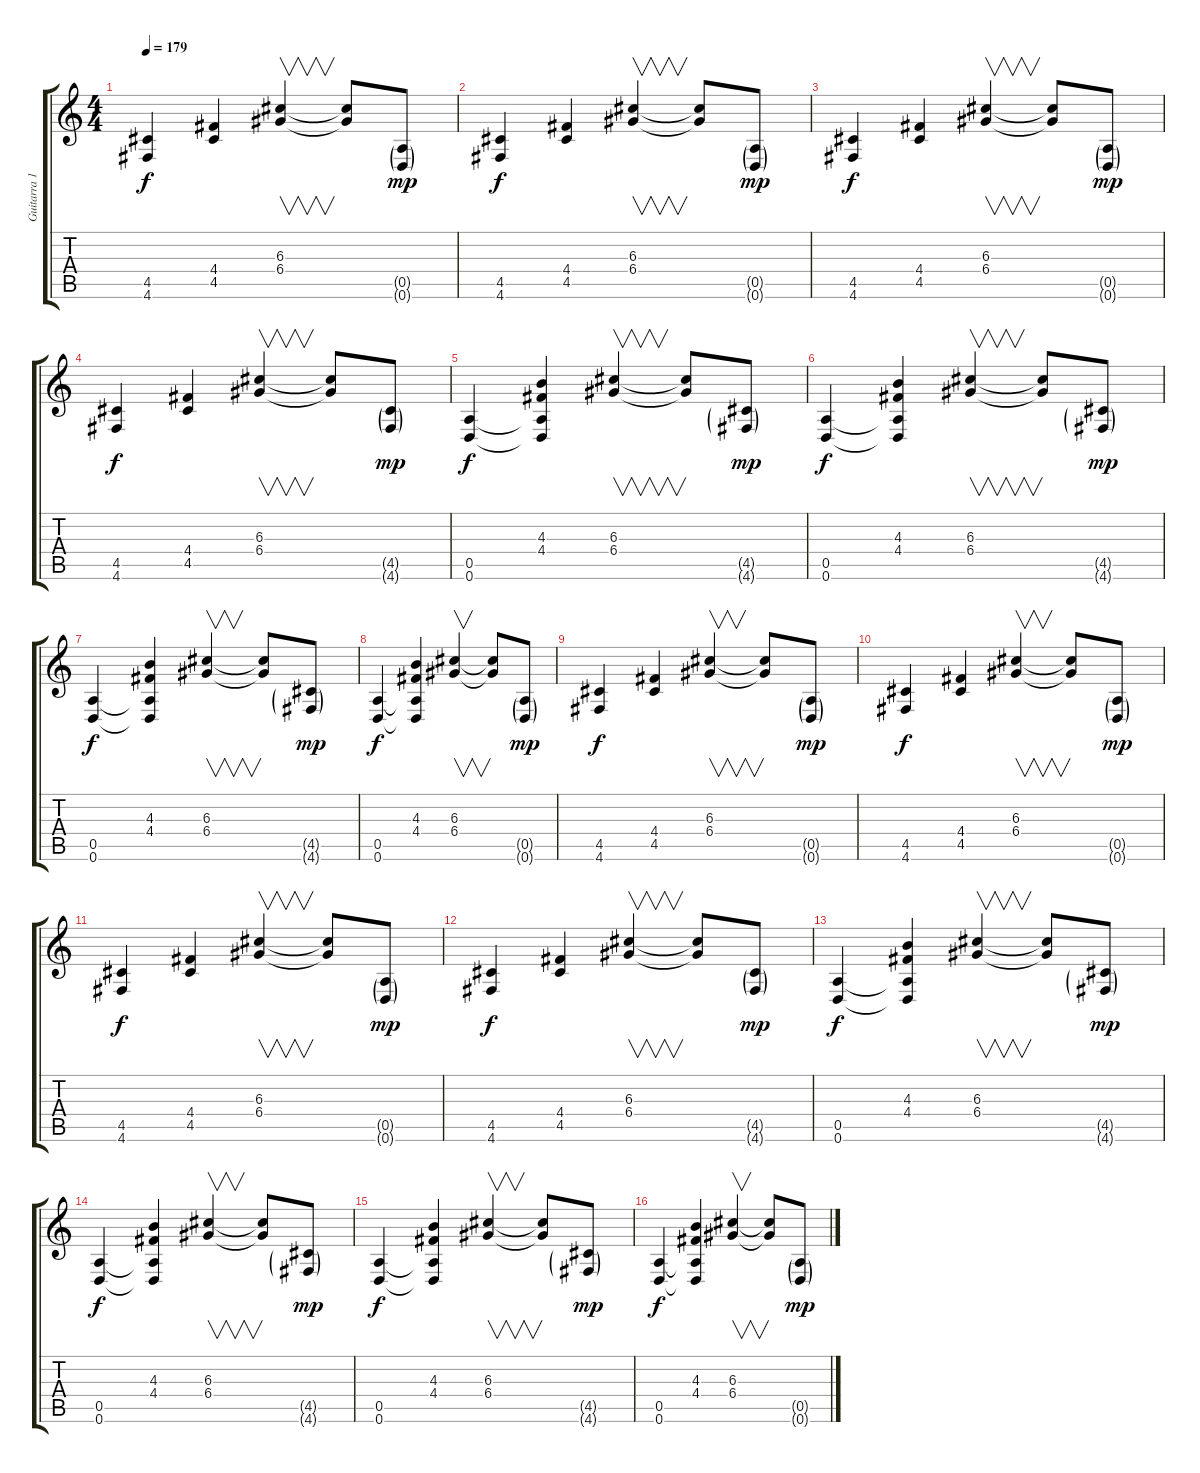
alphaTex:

\track ("Guitarra 1" "Guitarra 1") {instrument acousticguitarnylon}
\staff {score tabs}
\tuning (E4 B3 G3 D3 A2 D2) {hide}
\ts (4 4)
\tempo 179
\clef g2
\ks c
(4.5 4.6).4{dy f instrument acousticguitarsteel} (4.4 4.5).4 (6.3 6.4).4{v} (6.3{t} 6.4{t}).8 (0.5{g} 0.6{g}).8{dy mp} |
(4.5 4.6).4{dy f} (4.4 4.5).4 (6.3 6.4).4{v} (6.3{t} 6.4{t}).8 (0.5{g} 0.6{g}).8{dy mp} |
(4.5 4.6).4{dy f} (4.4 4.5).4 (6.3 6.4).4{v} (6.3{t} 6.4{t}).8 (0.5{g} 0.6{g}).8{dy mp} |
(4.5 4.6).4{dy f} (4.4 4.5).4 (6.3 6.4).4{v} (6.3{t} 6.4{t}).8 (4.5{g} 4.6{g}).8{dy mp} |
(0.5 0.6).4{dy f} (4.3 4.4 0.5{t} 0.6{t}).4 (6.3 6.4).4{v} (6.3{t} 6.4{t}).8 (4.5{g} 4.6{g}).8{dy mp} |
(0.5 0.6).4{dy f} (4.3 4.4 0.5{t} 0.6{t}).4 (6.3 6.4).4{v} (6.3{t} 6.4{t}).8 (4.5{g} 4.6{g}).8{dy mp} |
(0.5 0.6).4{dy f} (4.3 4.4 0.5{t} 0.6{t}).4 (6.3 6.4).4{v} (6.3{t} 6.4{t}).8 (4.5{g} 4.6{g}).8{dy mp} |
(0.5 0.6).4{dy f} (4.3 4.4 0.5{t} 0.6{t}).4 (6.3 6.4).4{v} (6.3{t} 6.4{t}).8 (0.5{g} 0.6{g}).8{dy mp} |
(4.5 4.6).4{dy f} (4.4 4.5).4 (6.3 6.4).4{v} (6.3{t} 6.4{t}).8 (0.5{g} 0.6{g}).8{dy mp} |
(4.5 4.6).4{dy f} (4.4 4.5).4 (6.3 6.4).4{v} (6.3{t} 6.4{t}).8 (0.5{g} 0.6{g}).8{dy mp} |
(4.5 4.6).4{dy f} (4.4 4.5).4 (6.3 6.4).4{v} (6.3{t} 6.4{t}).8 (0.5{g} 0.6{g}).8{dy mp} |
(4.5 4.6).4{dy f} (4.4 4.5).4 (6.3 6.4).4{v} (6.3{t} 6.4{t}).8 (4.5{g} 4.6{g}).8{dy mp} |
(0.5 0.6).4{dy f} (4.3 4.4 0.5{t} 0.6{t}).4 (6.3 6.4).4{v} (6.3{t} 6.4{t}).8 (4.5{g} 4.6{g}).8{dy mp} |
(0.5 0.6).4{dy f} (4.3 4.4 0.5{t} 0.6{t}).4 (6.3 6.4).4{v} (6.3{t} 6.4{t}).8 (4.5{g} 4.6{g}).8{dy mp} |
(0.5 0.6).4{dy f} (4.3 4.4 0.5{t} 0.6{t}).4 (6.3 6.4).4{v} (6.3{t} 6.4{t}).8 (4.5{g} 4.6{g}).8{dy mp} |
(0.5 0.6).4{dy f} (4.3 4.4 0.5{t} 0.6{t}).4 (6.3 6.4).4{v} (6.3{t} 6.4{t}).8 (0.5{g} 0.6{g}).8{dy mp}
